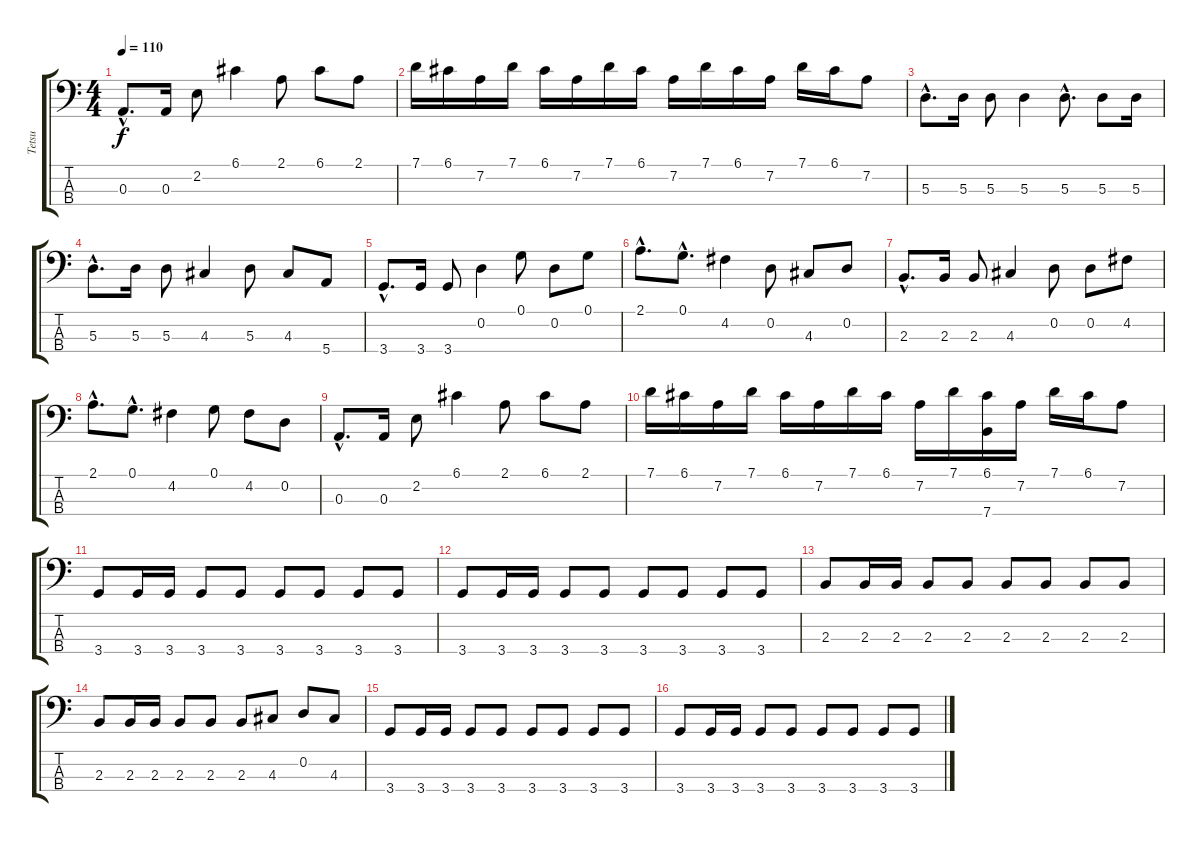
\track ("Tetsu" "Tetsu") {instrument electricbasspick}
\staff {score tabs}
\tuning (G2 D2 A1 E1) {hide}
\ts (4 4)
\tempo 110
\clef f4
\ks c
0.3{hac}.8{d dy f} 0.3.16 2.2.8 6.1.4 2.1.8 6.1.8 2.1.8 |
7.1.16 6.1.16 7.2.16 7.1.16 6.1.16 7.2.16 7.1.16 6.1.16 7.2.16 7.1.16 6.1.16 7.2.16 7.1.16 6.1.16 7.2.8 |
5.3{hac}.8{d} 5.3.16 5.3.8 5.3.4 5.3{hac}.8{d} 5.3.8 5.3.16 |
5.3{hac}.8{d} 5.3.16 5.3.8 4.3.4 5.3.8 4.3.8 5.4.8 |
3.4{hac}.8{d} 3.4.16 3.4.8 0.2.4 0.1.8 0.2.8 0.1.8 |
2.1{hac}.8{d} 0.1{hac}.8{d} 4.2.4 0.2.8 4.3.8 0.2.8 |
2.3{hac}.8{d} 2.3.16 2.3.8 4.3.4 0.2.8 0.2.8 4.2.8 |
2.1{hac}.8{d} 0.1{hac}.8{d} 4.2.4 0.1.8 4.2.8 0.2.8 |
0.3{hac}.8{d} 0.3.16 2.2.8 6.1.4 2.1.8 6.1.8 2.1.8 |
7.1.16 6.1.16 7.2.16 7.1.16 6.1.16 7.2.16 7.1.16 6.1.16 7.2.16 7.1.16 (6.1 7.4).16 7.2.16 7.1.16 6.1.16 7.2.8{volume 14 balance 8} |
3.4.8{volume 14 balance 8} 3.4.16 3.4.16 3.4.8 3.4.8 3.4.8 3.4.8 3.4.8 3.4.8 |
3.4.8 3.4.16 3.4.16 3.4.8 3.4.8 3.4.8 3.4.8 3.4.8 3.4.8 |
2.3.8 2.3.16 2.3.16 2.3.8 2.3.8 2.3.8 2.3.8 2.3.8 2.3.8 |
2.3.8 2.3.16 2.3.16 2.3.8 2.3.8 2.3.8 4.3.8 0.2.8 4.3.8 |
3.4.8 3.4.16 3.4.16 3.4.8 3.4.8 3.4.8 3.4.8 3.4.8 3.4.8 |
3.4.8 3.4.16 3.4.16 3.4.8 3.4.8 3.4.8 3.4.8 3.4.8 3.4.8
